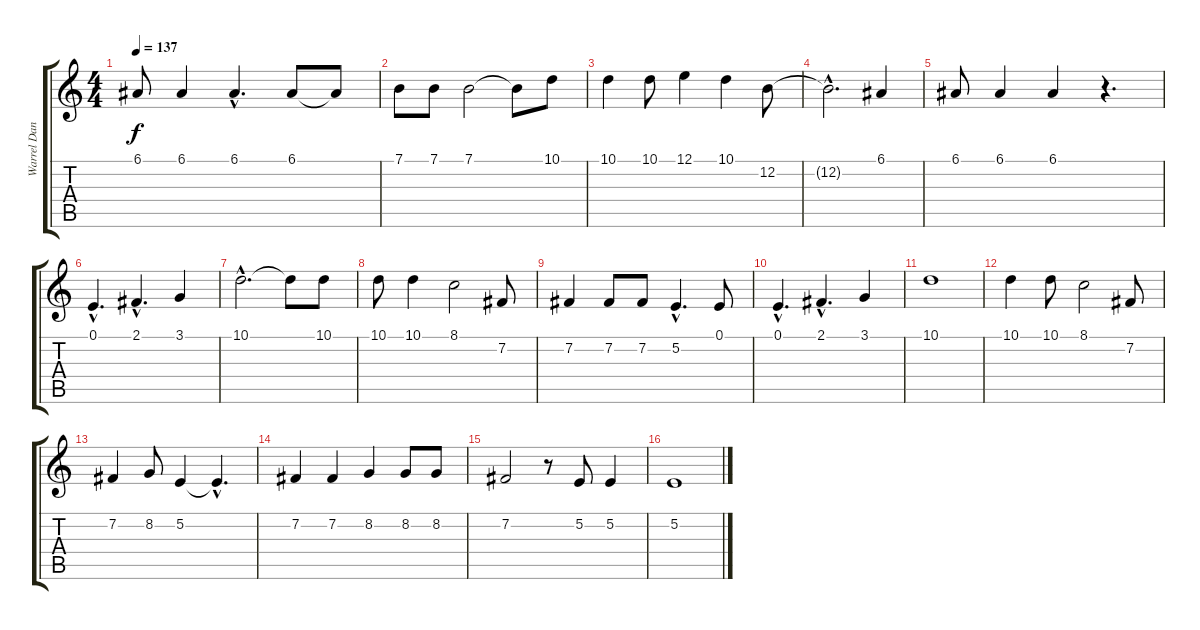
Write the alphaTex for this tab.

\track ("Warrel Dane" "Warrel Dan") {instrument lead6voice}
\staff {score tabs}
\tuning (E4 B3 G3 D3 A2 E2) {hide}
\ts (4 4)
\tempo 137
\clef g2
\ks c
6.1.8{dy f} 6.1.4 6.1{hac}.4{d} 6.1.8 6.1{t}.8 |
7.1.8 7.1.8 7.1.2 7.1{t}.8 10.1.8 |
10.1.4 10.1.8 12.1.4 10.1.4 12.2.8 |
12.2{hac t}.2{d} 6.1.4 |
6.1.8 6.1.4 6.1.4 r.4{d} |
0.1{hac}.4{d} 2.1{hac}.4{d} 3.1.4 |
10.1{hac}.2{d} 10.1{t}.8 10.1.8 |
10.1.8 10.1.4 8.1.2 7.2.8 |
7.2.4 7.2.8 7.2.8 5.2{hac}.4{d} 0.1.8 |
0.1{hac}.4{d} 2.1{hac}.4{d} 3.1.4 |
10.1.1 |
10.1.4 10.1.8 8.1.2 7.2.8 |
7.2.4 8.2.8 5.2.4 5.2{hac t}.4{d} |
7.2.4 7.2.4 8.2.4 8.2.8 8.2.8 |
7.2.2 r.8 5.2.8 5.2.4 |
5.2.1
